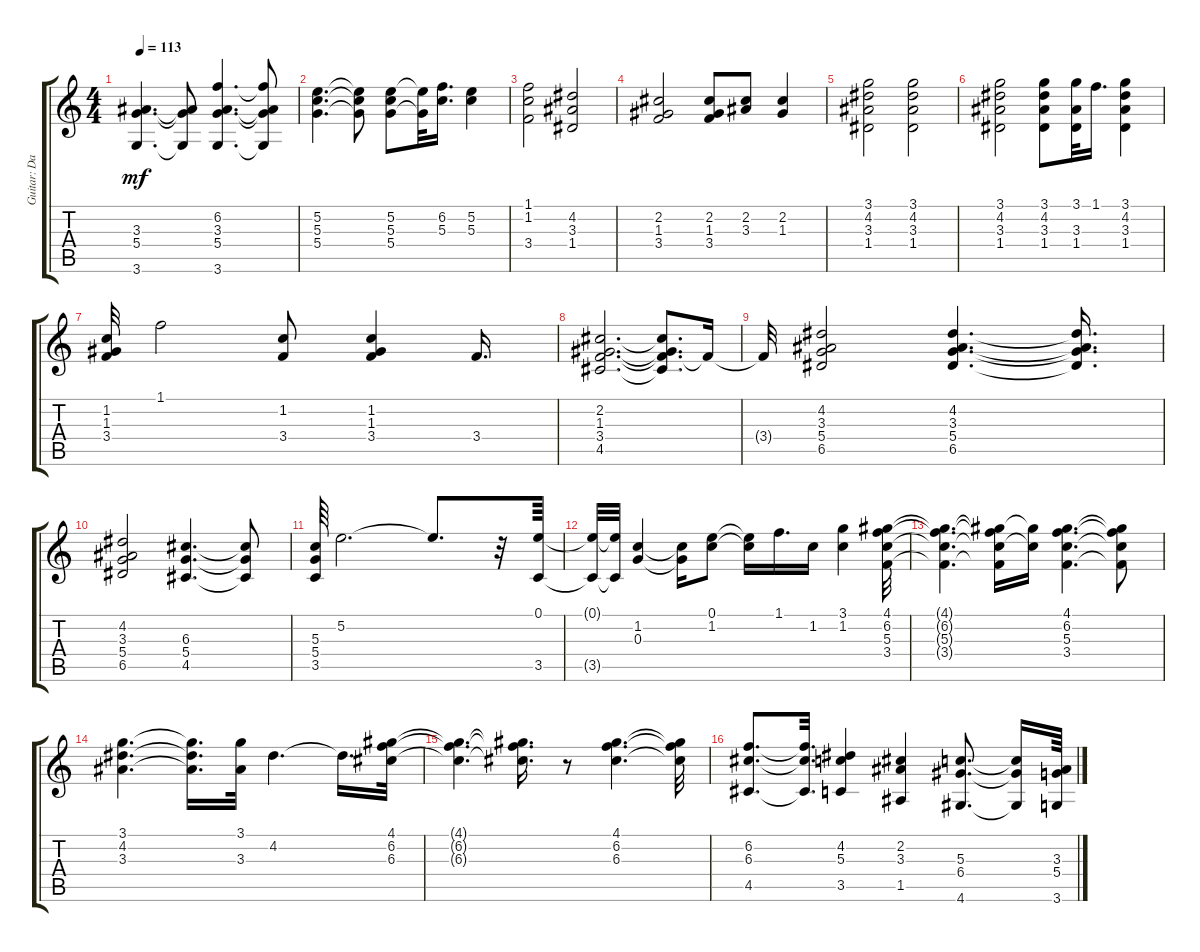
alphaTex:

\track ("Guitar: Davey Johnstone" "Guitar: Da") {instrument acousticguitarsteel}
\staff {score tabs}
\tuning (E4 B3 G3 D3 A2 E2) {hide}
\ts (4 4)
\tempo 113
\clef g2
\ks c
(3.3 5.4 3.6).4{d dy mf} (3.3{t} 5.4{t} 3.6{t}).8 (6.2 3.3 5.4 3.6).4{d} (6.2{t} 3.3{t} 5.4{t} 3.6{t}).8 |
(5.2 5.3 5.4).4{d} (5.2{t} 5.3{t} 5.4{t}).8 (5.2 5.3 5.4).8 (5.2{t} 5.4{t}).32 (6.2 5.3).16{d} (5.2 5.3).4 |
(1.1 1.2 3.4).2 (4.2 3.3 1.4).2 |
(2.2 1.3 3.4).2 (2.2 1.3 3.4).8 (2.2 3.3).8 (2.2 1.3).4 |
(3.1 4.2 3.3 1.4).2 (3.1 4.2 3.3 1.4).2 |
(3.1 4.2 3.3 1.4).2 (3.1 4.2 3.3 1.4).8 (3.1 3.3 1.4).32 1.1.16{d} (3.1 4.2 3.3 1.4).4 |
(1.2 1.3 3.4).32 1.1.2 (1.2 3.4).8 (1.2 1.3 3.4).4 3.4.16{d} |
(2.2 1.3 3.4 4.5).2{d} (2.2{t} 1.3{t} 3.4{t} 4.5{t}).8{d} 3.4{t}.16 |
3.4{t}.32 (4.2 3.3 5.4 6.5).2 (4.2 3.3 5.4 6.5).4{d} (4.2{t} 3.3{t} 5.4{t} 6.5{t}).16{d} |
(4.2 3.3 5.4 6.5).2 (6.3 5.4 4.5).4{d} (6.3{t} 5.4{t} 4.5{t}).8 |
(5.3 5.4 3.5).64 5.2.2{d} 5.2{t}.8{d} r.32 (0.1 3.5).64 |
(0.1{t} 3.5{t}).32 (0.1{t} 3.5{t}).32 (1.2 0.3).4 (1.2{t} 0.3{t}).16 (0.1 1.2).8 (0.1{t} 1.2{t}).16 1.1.16{d} 1.2.16 (3.1 1.2).4 (4.1 6.2 5.3 3.4).32 |
(4.1{t} 6.2{t} 5.3{t} 3.4{t}).4{d} (4.1{t} 6.2{t} 5.3{t} 3.4{t}).16 (4.1{t} 5.3{t}).16 (4.1 6.2 5.3 3.4).4{d} (4.1{t} 6.2{t} 5.3{t} 3.4{t}).8 |
(3.1 4.2 3.3).4{d} (3.1{t} 4.2{t} 3.3{t}).16{d} (3.1 3.3).32 4.2.4{d} 4.2{t}.16{d} (4.1 6.2 6.3).32 |
(4.1{t} 6.2{t} 6.3{t}).4{d} (4.1{t} 6.2{t} 6.3{t}).16{d} r.8 (4.1 6.2 6.3).4{d} (4.1{t} 6.2{t} 6.3{t}).32 |
(6.2 6.3 4.5).8{d} (6.2{t} 6.3{t} 4.5{t}).32{d} (4.2 5.3 3.5).4 (2.2 3.3 1.5).4 (5.3 6.4 4.6).8{d} (5.3{t} 6.4{t} 4.6{t}).16 (3.3 5.4 3.6).64
